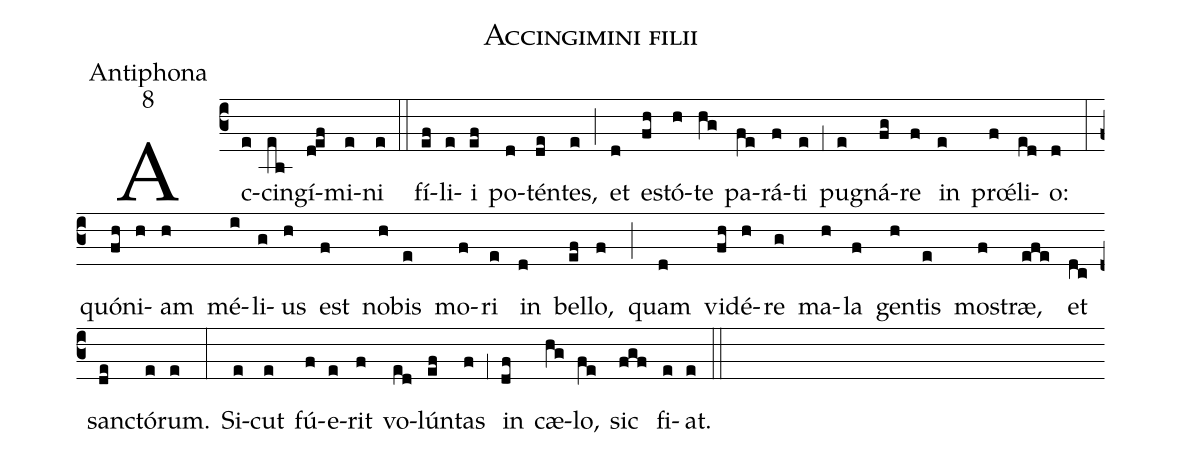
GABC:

name:Accingimini filii;
office-part:Antiphona;
mode:8;
%%
(c3) Ac(e)cin(eb)gí(d!ef)mi(e)ni(e) (::)
fí(ef)li(e)i(ef) po(d)tén(de)tes,(e) (;) et(d) e(fh)stó(h)te(hg) pa(fe)rá(f)ti(e) (,1) pu(e)gná(fg)re(f) in(e) pr<sp>'oe</sp>(f)li(ed)o:(d) (:)
quó(fh)ni(h)am(h) mé(i)li(g)us(h) est(f) no(h)bis(e) mo(f)ri(e) in(d) bel(ef)lo,(f) (;) quam(d) vi(fh)dé(h)re(g) ma(h)la(f) gen(h)tis(e) mo(f)stræ,(efe) et(dc) san(de)ctó(e)rum.(e) (:)
Si(e)cut(e) fú(f)e(e)rit(f) vo(ed)lún(ef)tas(f) (,1) in(df) cæ(hg)lo,(fe) sic(fgf) fi(e)at.(e) (::)
